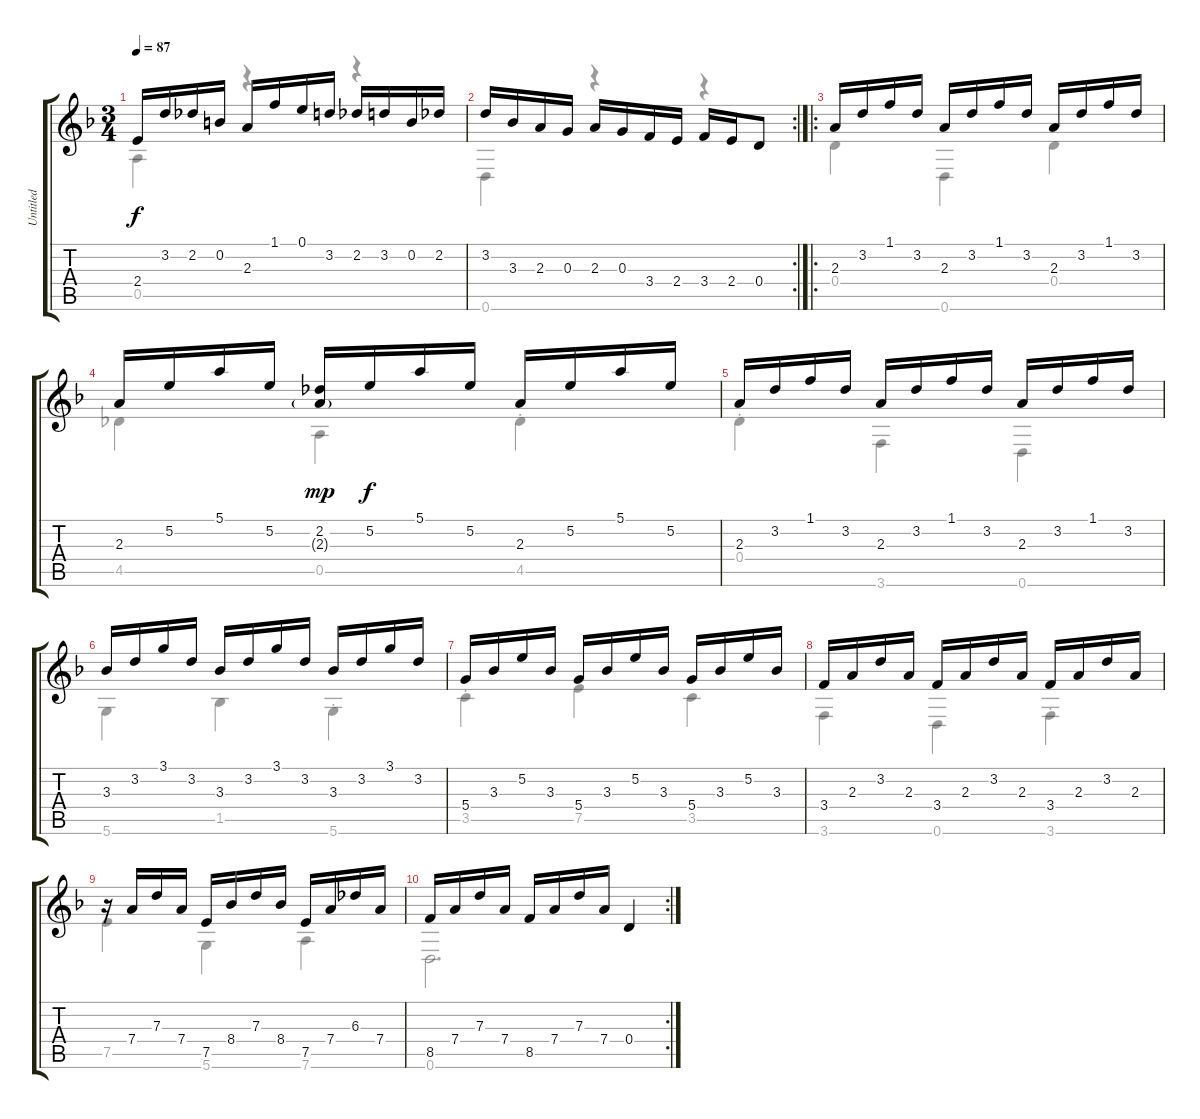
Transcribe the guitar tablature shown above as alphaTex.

\track ("Untitled" "Untitled") {instrument acousticguitarnylon}
\staff {score tabs}
\tuning (E4 B3 G3 D3 A2 D2) {hide}
\voice
\ts (3 4)
\tempo 87
\clef g2
\ks f
2.4.16{dy f} 3.2.16 2.2.16 0.2.16 2.3.16 1.1.16 0.1.16 3.2.16 2.2.16 3.2.16 0.2.16 2.2.16 |
\rc 2
3.2.16 3.3.16 2.3.16 0.3.16 2.3.16 0.3.16 3.4.16 2.4.16 3.4.16 2.4.16 0.4.8 |
\ro
2.3.16 3.2.16 1.1.16 3.2.16 2.3.16 3.2.16 1.1.16 3.2.16 2.3.16 3.2.16 1.1.16 3.2.16 |
2.3.16 5.2.16 5.1.16 5.2.16 (2.2 2.3{g}).16{dy mp} 5.2.16{dy f} 5.1.16 5.2.16 2.3.16 5.2.16 5.1.16 5.2.16 |
2.3.16 3.2.16 1.1.16 3.2.16 2.3.16 3.2.16 1.1.16 3.2.16 2.3.16 3.2.16 1.1.16 3.2.16 |
3.3.16 3.2.16 3.1.16 3.2.16 3.3.16 3.2.16 3.1.16 3.2.16 3.3.16 3.2.16 3.1.16 3.2.16 |
5.4.16 3.3.16 5.2.16 3.3.16 5.4.16 3.3.16 5.2.16 3.3.16 5.4.16 3.3.16 5.2.16 3.3.16 |
3.4.16 2.3.16 3.2.16 2.3.16 3.4.16 2.3.16 3.2.16 2.3.16 3.4.16 2.3.16 3.2.16 2.3.16 |
r.16 7.4.16 7.3.16 7.4.16 7.5.16 8.4.16 7.3.16 8.4.16 7.5.16 7.4.16 6.3.16 7.4.16 |
\rc 2
8.5.16 7.4.16 7.3.16 7.4.16 8.5.16 7.4.16 7.3.16 7.4.16 0.4.4
\voice
\clef g2
\ottava regular
\simile none
\ks f
0.5.4{dy f} r.4 r.4 |
0.6.4 r.4 r.4 |
0.4.4 0.6.4 0.4.4 |
4.5.4 0.5.4 4.5{st}.4 |
0.4{st}.4 3.6.4 0.6.4 |
5.6.4 1.5.4 5.6{st}.4 |
3.5{st}.4 7.5.4 3.5.4 |
3.6.4 0.6.4 3.6{st}.4 |
7.5.4 5.6.4 7.6.4 |
0.6.2{d}
